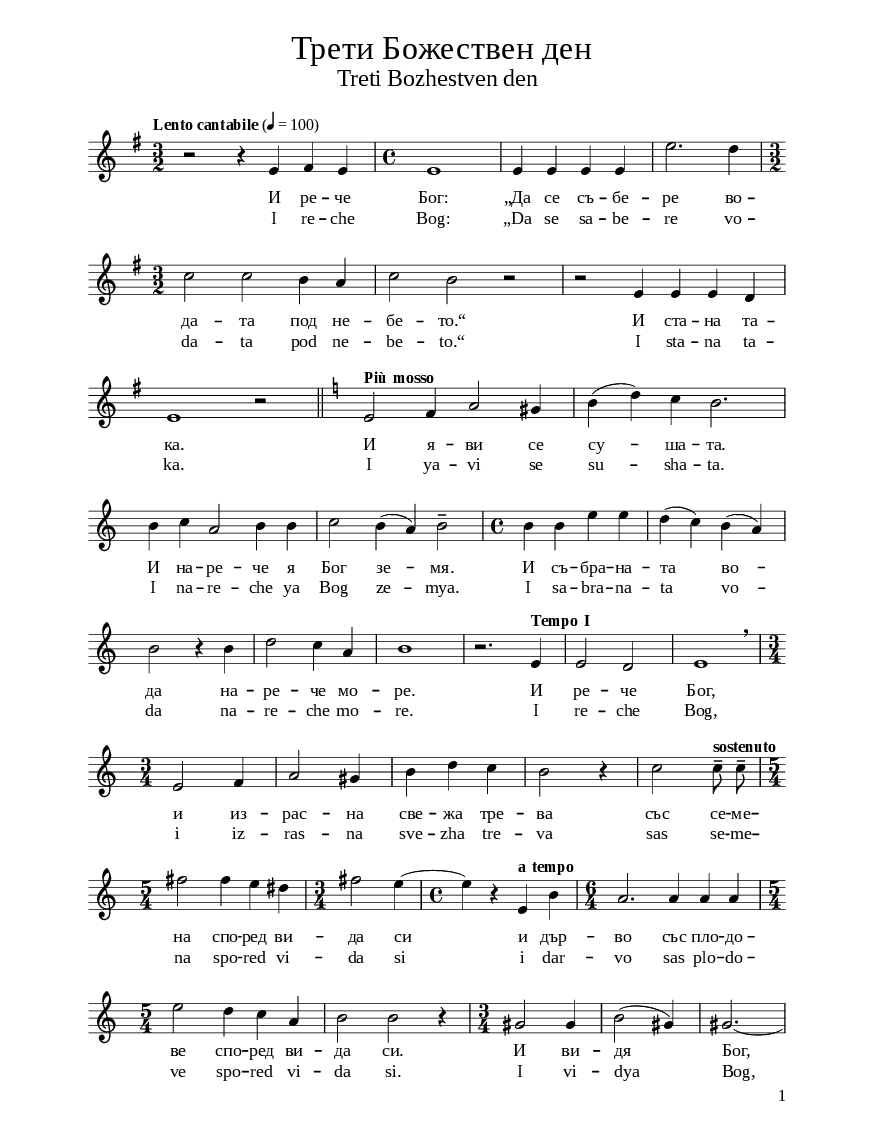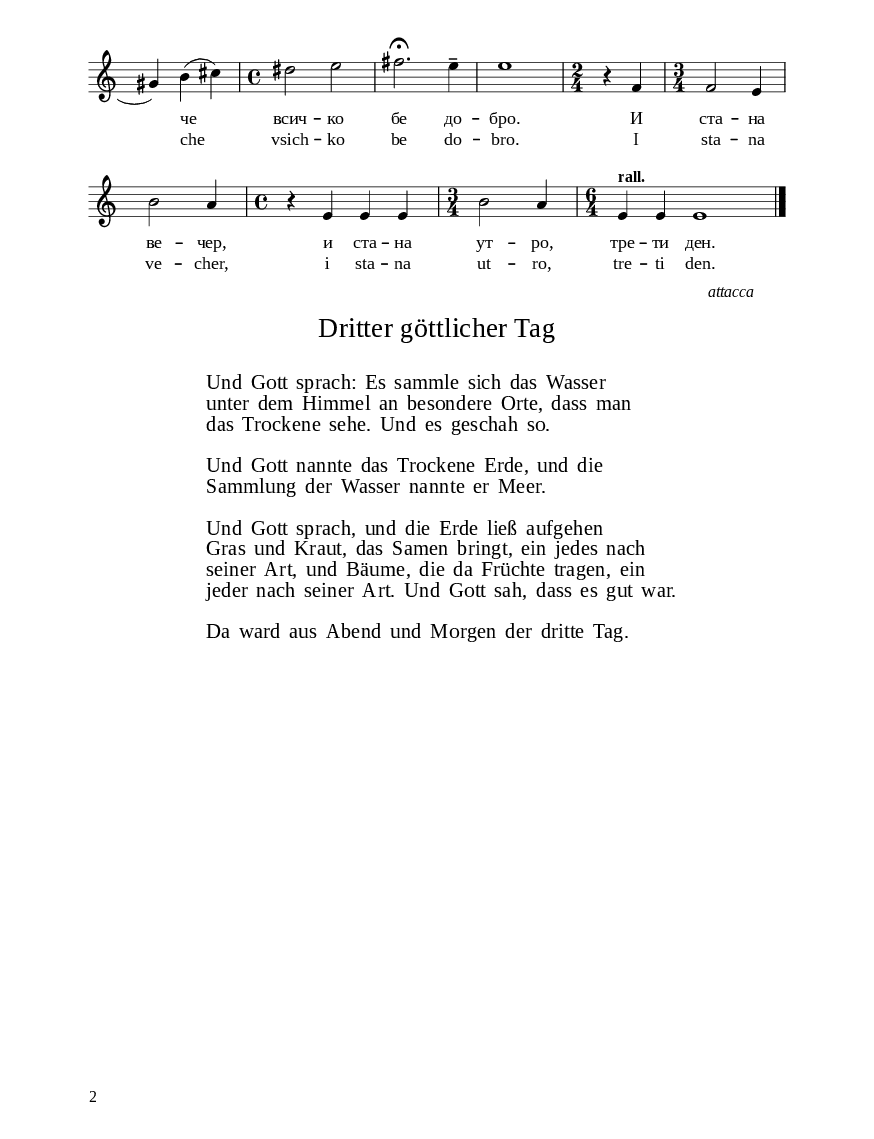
\version "2.22.1"

% include paper part and global functions
\include "include/globals.ily"

\bookpart {
  \include "include/bookpart-paper.ily"
  \score {
    \include "include/score-layout.ily"

    \new Voice \absolute {
      \clef treble
      \key g \major
      \time 3/2
      \tempoFunc "Lento cantabile" 4 "100"
      \autoBeamOff
      r2 r4  e'4  fis'4
      e'4 | % 2
      \time 4/4  | % 2
      e'1 | % 3
      e'4  e'4  e'4  e'4 | % 4
      e''2. d''4 \break  | % 5
      \time 3/2   | % 5
      c''2 c''2 b'4  a'4 | % 6
      c''2 b'2 r2 | % 7
      r2  e'4  e'4  e'4  d'4 \break | % 8
      e'1 r2 \bar "||"
      \key c \major | % 9
      e'2 ^\markup{ \bold {Più mosso} }  f'4  a'2
      gis'4 | \barNumberCheck #10
      b'4 ( d''4 ) c''4 b'2. \break | % 11
      b'4 c''4  a'2 b'4 b'4
      | % 12
      c''2 b'4 (  a'4 ) b'2 -- | % 13
      \time 4/4  | % 13
      b'4 b'4 e''4 e''4 | % 14
      d''4 ( c''4 ) b'4 (  a'4 )
      \break | % 15
      b'2 r4 b'4 | % 16
      d''2 c''4  a'4 | % 17
      b'1 | % 18
      r2.  e'4 ^\markup{ \bold {Tempo I} } | % 19
      e'2  d'2 | \barNumberCheck #20
      e'1 \breathe  \break | % 21
      \time 3/4  | % 21
      e'2  f'4  | % 22
      a'2  gis'4 | % 23
      b'4 d''4 c''4 | % 24
      b'2 r4 | % 25
      c''2 c''8 --  ^\markup{ \bold {sostenuto} }
      c''8 -- \break | % 26
      \time 5/4  | % 26
      fis''2 fis''4 e''4 dis''4 | % 27
      \time 3/4  | % 27
      fis''2 e''4 ~ | % 28
      \time 4/4  | % 28
      e''4 r4  e'4 ^\markup{ \bold {a tempo} }
      b'4 | % 29
      \time 6/4  | % 29
      a'2.  a'4  a'4  a'4 \break |
      \time 5/4  |
      e''2 d''4 c''4  a'4  | % 31
      b'2 b'2 r4 | % 32
      \time 3/4  | % 32
      gis'2  gis'4 | % 33
      b'2 (  gis'4 ) | % 34
      gis'2. ~ \break | % 35
      gis'4 b'4 ( cis''4 ) | % 36
      \time 4/4  | % 36
      dis''2 e''2  | % 37
      fis''2. ^\fermata e''4 -- | % 38
      e''1 | % 39
      \time 2/4  | % 39
      r4  f'4 |
      \time 3/4  |
      f'2  e'4 \break | % 41
      b'2  a'4 | % 42
      \time 4/4  | % 42
      r4  e'4  e'4  e'4 | % 43
      \time 3/4  | % 43
      b'2  a'4 | % 44
      \time 6/4  | % 44
      e'4 ^\markup{ \bold {rall.} }  e'4 e'1
      \bar "|."
    }

    \addlyrics {
      И
      ре -- че Бог: „Да се съ -- бе --
      ре во -- да -- та под не -- бе --
      то.“ И ста -- на та -- ка. И я --
      ви се су -- ша -- та. И на --
      ре -- че я Бог зе -- мя. И съ
      -- бра -- на -- та  во -- да на
      -- ре -- че мо -- ре. И ре -- че
      Бог, и из -- рас -- на све -- жа
      тре -- ва със се -- ме -- на спо --
      ред ви -- да си  и дър -- во
      със пло -- до -- ве спо -- ред ви --
      да си. И ви -- дя  Бог,  че
      всич -- ко бе до -- бро. И ста
      -- на ве -- чер, и ста -- на ут --
      ро, тре -- ти ден.}
      \addlyrics {
        I
        re -- che Bog: „Da se sa -- be --
        re vo -- da -- ta pod ne -- be --
        to.“ I sta -- na ta -- ka. I ya --
        vi se su -- sha -- ta. I na --
        re -- che ya Bog ze -- mya. I sa
        -- bra -- na -- ta  vo -- da na
        -- re -- che mo -- re. I re -- che
        Bog, i iz -- ras -- na sve -- zha
        tre -- va sas se -- me -- na spo --
        red vi -- da si  i dar -- vo
        sas plo -- do -- ve spo -- red vi --
        da si. I vi -- dya  Bog,  che
        vsich -- ko be do -- bro. I sta
        -- na ve -- cher, i sta -- na ut --
        ro, tre -- ti den.}

        \header {
          title = \titleFunc " Трети Божествен ден" "Treti Bozhestven den"
        }

        \midi{}

      } % score

      \markup \halign #-27.9 \raise #2.8 \override #'(baseline-skip . 2) {
        \column  {
          \line  {
            \italic \right-align { "attacca" }
          }
        }
      }


      % include foreign translation(s) of the song
      \version "2.22.1"

\markup \fill-line { \fontsize #deTitleFontSize "Dritter göttlicher Tag" }
\markup \null
\markup \null
\markup \fontsize #deCoupletFontSize {
  \hspace #10
  \override #`(baseline-skip . ,deCoupletBaselineSkip)

  \column {
    \line { " " }


    \line { " "Und Gott sprach: Es sammle sich das Wasser}
    \line { " "unter dem Himmel an besondere Orte, dass man}
    \line { " "das Trockene sehe. Und es geschah so.}
    \line { " " }
    \line { " "Und Gott nannte das Trockene Erde, und die}
    \line { " "Sammlung der Wasser nannte er Meer.}
    \line { " " }
    \line { " "Und Gott sprach, und die Erde ließ aufgehen}
    \line { " "Gras und Kraut, das Samen bringt, ein jedes nach}
    \line { " "seiner Art, und Bäume, die da Früchte tragen, ein}
    \line { " "jeder nach seiner Art. Und Gott sah, dass es gut war.}

    \line { " " }
    \line { " " Da ward aus Abend und Morgen der dritte Tag.}


  }
}


    } % bookpart

    % Più mosso
    %
